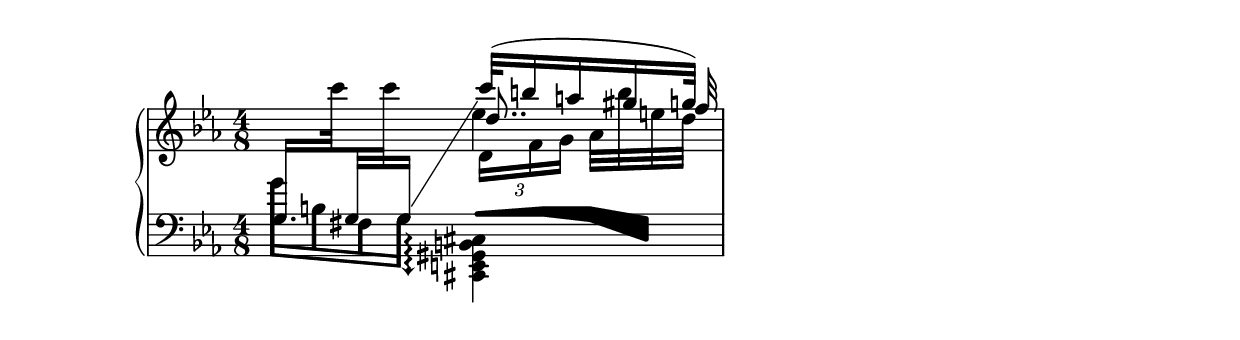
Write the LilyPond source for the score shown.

%% DO NOT EDIT this file manually; it is automatically
%% generated from LSR http://lsr.dsi.unimi.it
%% Make any changes in LSR itself, or in Documentation/snippets/new/ ,
%% and then run scripts/auxiliar/makelsr.py
%%
%% This file is in the public domain.
\version "2.16.0"

\header {
  lsrtags = "headword"

  texidoc = "
Random complex notation

"
  doctitle = "Screech and Boink"
} % begin verbatim

\score {
  \context PianoStaff <<
    \new Staff = "up" {
      \time 4/8
      \key c \minor
      <<
        {
          \revert Stem #'direction
          \change Staff = down
          \set subdivideBeams = ##t
          g16.[
          \change Staff = up
          c'''32
          \change Staff = down
          g32
          \change Staff = up
          c'''32
          \change Staff = down
          g16]
          \change Staff = up
          \stemUp
          \set followVoice = ##t
          c'''32([ b''16 a''16 gis''16 g''32)]
        }
        \\
        { s4 \times 2/3 { d'16[ f' g'] } as'32[ b''32 e'' d''] }
        \\
        { s4 \autoBeamOff d''8.. f''32  }
        \\
        { s4 es''4 }
      >>
    }
    \new Staff = "down" {
      \clef bass
      \key c \minor
      \set subdivideBeams = ##f
      \override Stem #'french-beaming = ##t
      \override Beam #'beam-thickness = #0.3
      \override Stem #'thickness = #4.0
      g'16[ b16 fis16 g16]
      <<
        \makeClusters {
          as16 <as b> <g b> <g cis>
        }
        \\
        {
          \override Staff.Arpeggio #'arpeggio-direction = #DOWN
          <cis, e, gis, b, cis>4\arpeggio
        }
      >>
    }
  >>
  \midi {
    \tempo 8 = 60
  }
  \layout {
    ragged-right = ##t
    \context {
      \Staff
      \consists "Horizontal_bracket_engraver"
    }
  }
}
